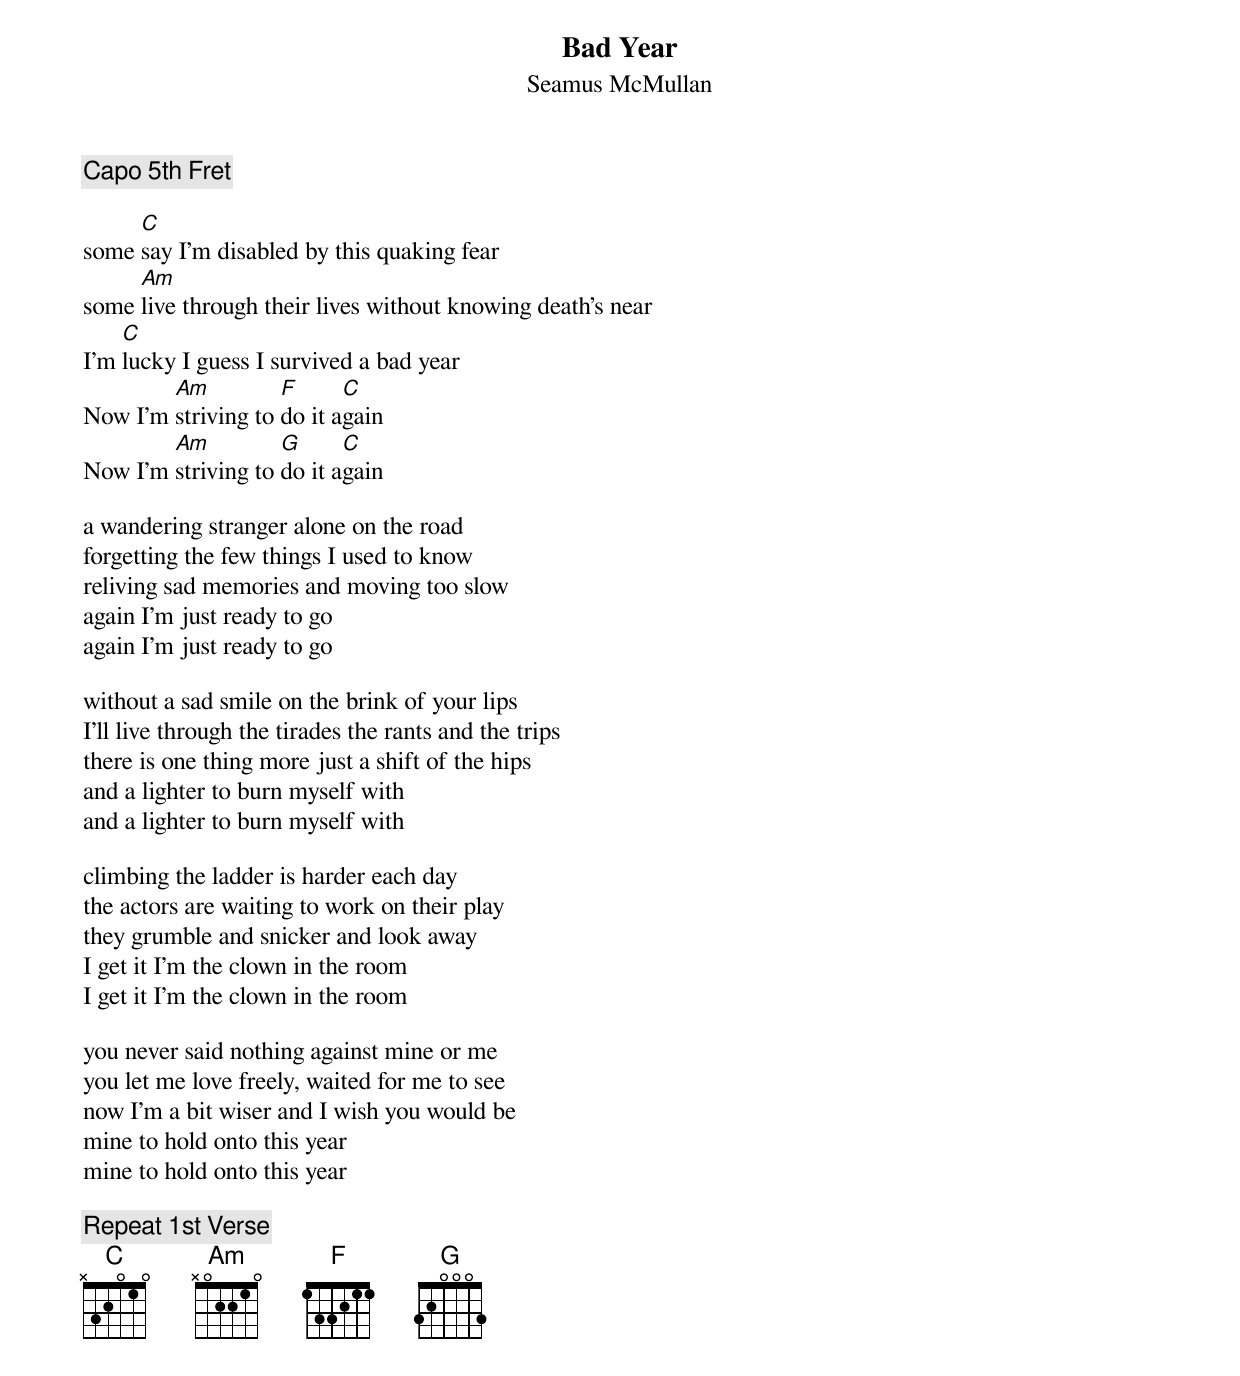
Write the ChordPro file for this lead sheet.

{t: Bad Year}
{st: Seamus McMullan}

{c: Capo 5th Fret}

some [C]say I'm disabled by this quaking fear
some [Am]live through their lives without knowing death's near
I'm [C]lucky I guess I survived a bad year
Now I'm [Am]striving to [F]do it a[C]gain
Now I'm [Am]striving to [G]do it a[C]gain

a wandering stranger alone on the road
forgetting the few things I used to know
reliving sad memories and moving too slow
again I'm just ready to go
again I'm just ready to go

without a sad smile on the brink of your lips
I'll live through the tirades the rants and the trips
there is one thing more just a shift of the hips
and a lighter to burn myself with
and a lighter to burn myself with

climbing the ladder is harder each day
the actors are waiting to work on their play
they grumble and snicker and look away
I get it I'm the clown in the room
I get it I'm the clown in the room

you never said nothing against mine or me
you let me love freely, waited for me to see
now I'm a bit wiser and I wish you would be
mine to hold onto this year
mine to hold onto this year

{c: Repeat 1st Verse}
